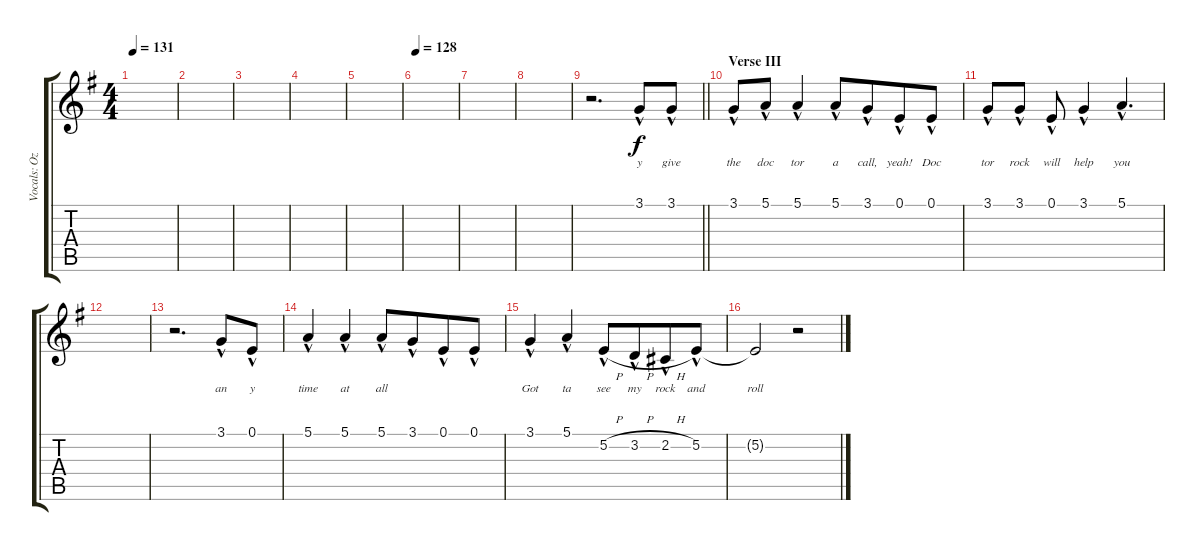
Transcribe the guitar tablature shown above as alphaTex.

\track ("Vocals: Ozzy" "Vocals: Oz") {instrument lead2sawtooth}
\staff {score tabs}
\tuning (E4 B3 G3 D3 A2 E2) {hide}
\ts (4 4)
\tempo 131
\clef g2
\ks g
|
|
|
|
|
\tempo 128
|
|
|
\barLineRight lightlight
r.2{d} 3.1{hac}.8{lyrics (0 "y") lyrics (1 "") lyrics (2 "") lyrics (3 "") lyrics (4 "")} 3.1{hac}.8{lyrics (0 "give") lyrics (1 "") lyrics (2 "") lyrics (3 "") lyrics (4 "")} |
\section ("" "Verse III")
3.1{hac}.8{lyrics (0 "the") lyrics (1 "") lyrics (2 "") lyrics (3 "") lyrics (4 "")} 5.1{hac}.8{lyrics (0 "doc") lyrics (1 "") lyrics (2 "") lyrics (3 "") lyrics (4 "") beam merge} 5.1{hac}.4{lyrics (0 "tor") lyrics (1 "") lyrics (2 "") lyrics (3 "") lyrics (4 "")} 5.1{hac}.8{lyrics (0 "a") lyrics (1 "") lyrics (2 "") lyrics (3 "") lyrics (4 "")} 3.1{hac}.8{lyrics (0 "call,") lyrics (1 "") lyrics (2 "") lyrics (3 "") lyrics (4 "") beam merge} 0.1{hac}.8{lyrics (0 "yeah!") lyrics (1 "") lyrics (2 "") lyrics (3 "") lyrics (4 "")} 0.1{hac}.8{lyrics (0 "Doc") lyrics (1 "") lyrics (2 "") lyrics (3 "") lyrics (4 "")} |
3.1{hac}.8{lyrics (0 "tor") lyrics (1 "") lyrics (2 "") lyrics (3 "") lyrics (4 "")} 3.1{hac}.8{lyrics (0 "rock") lyrics (1 "") lyrics (2 "") lyrics (3 "") lyrics (4 "")} 0.1{hac}.8{lyrics (0 "will") lyrics (1 "") lyrics (2 "") lyrics (3 "") lyrics (4 "")} 3.1{hac}.4{lyrics (0 "help") lyrics (1 "") lyrics (2 "") lyrics (3 "") lyrics (4 "")} 5.1{hac}.4{d lyrics (0 "you") lyrics (1 "") lyrics (2 "") lyrics (3 "") lyrics (4 "")} |
|
r.2{d} 3.1{hac}.8{lyrics (0 "an") lyrics (1 "") lyrics (2 "") lyrics (3 "") lyrics (4 "")} 0.1{hac}.8{lyrics (0 "y") lyrics (1 "") lyrics (2 "") lyrics (3 "") lyrics (4 "")} |
5.1{hac}.4{lyrics (0 "time") lyrics (1 "") lyrics (2 "") lyrics (3 "") lyrics (4 "") beam merge} 5.1{hac}.4{lyrics (0 "at") lyrics (1 "") lyrics (2 "") lyrics (3 "") lyrics (4 "")} 5.1{hac}.8{lyrics (0 "all") lyrics (1 "") lyrics (2 "") lyrics (3 "") lyrics (4 "")} 3.1{hac}.8{lyrics (0 "") lyrics (1 "") lyrics (2 "") lyrics (3 "") lyrics (4 "") beam merge} 0.1{hac}.8{lyrics (0 "") lyrics (1 "") lyrics (2 "") lyrics (3 "") lyrics (4 "")} 0.1{hac}.8{lyrics (0 "") lyrics (1 "") lyrics (2 "") lyrics (3 "") lyrics (4 "")} |
3.1{hac}.4{lyrics (0 "Got") lyrics (1 "") lyrics (2 "") lyrics (3 "") lyrics (4 "")} 5.1{hac}.4{lyrics (0 "ta") lyrics (1 "") lyrics (2 "") lyrics (3 "") lyrics (4 "")} 5.2{h hac}.8{lyrics (0 "see") lyrics (1 "") lyrics (2 "") lyrics (3 "") lyrics (4 "")} 3.2{h hac}.8{lyrics (0 "my") lyrics (1 "") lyrics (2 "") lyrics (3 "") lyrics (4 "") beam merge} 2.2{h hac}.8{lyrics (0 "rock") lyrics (1 "") lyrics (2 "") lyrics (3 "") lyrics (4 "")} 5.2{hac}.8{lyrics (0 "and") lyrics (1 "") lyrics (2 "") lyrics (3 "") lyrics (4 "")} |
5.2{t}.2{lyrics (0 "roll") lyrics (1 "") lyrics (2 "") lyrics (3 "") lyrics (4 "")} r.2
